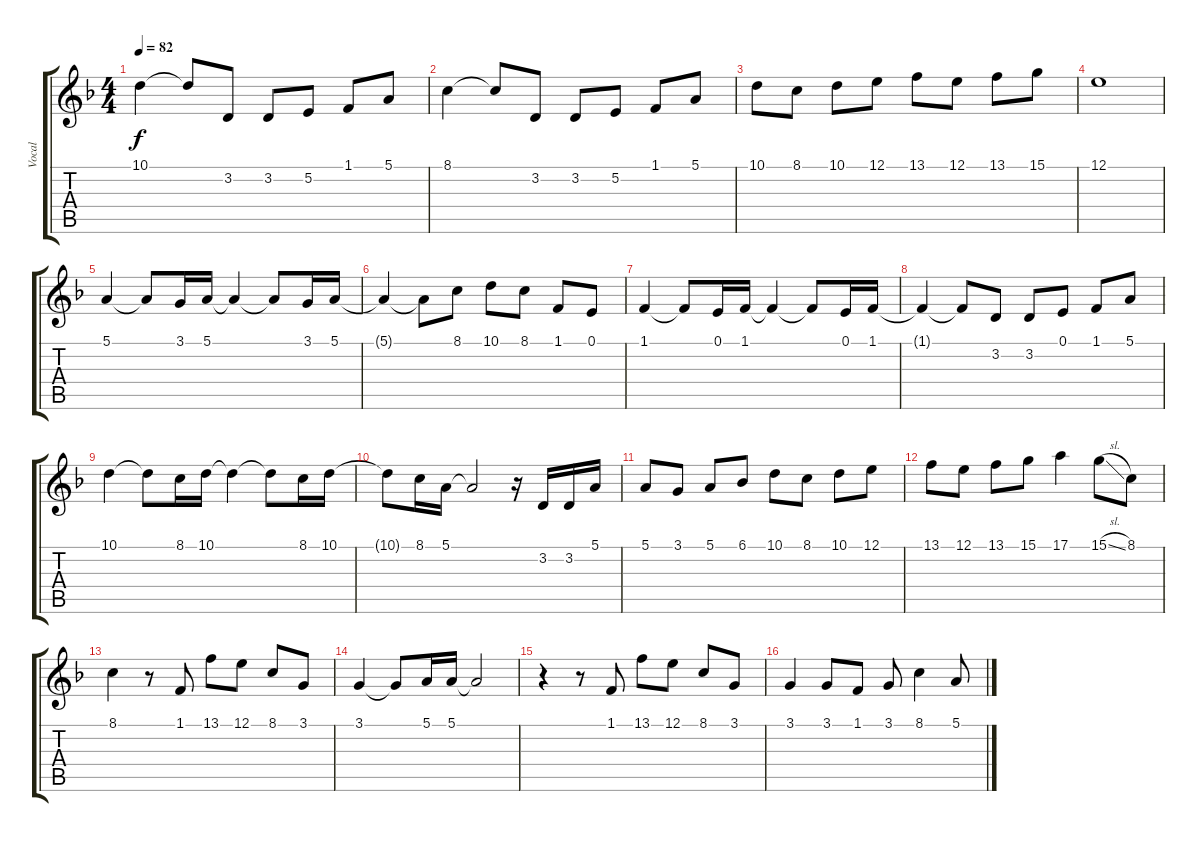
\track ("Vocal" "Vocal") {instrument oboe}
\staff {score tabs}
\tuning (E4 B3 G3 D3 A2 E2) {hide}
\ts (4 4)
\tempo 82
\clef g2
\ks f
10.1.4{dy f} 10.1{t}.8 3.2.8 3.2.8 5.2.8 1.1.8 5.1.8 |
8.1.4 8.1{t}.8 3.2.8 3.2.8 5.2.8 1.1.8 5.1.8 |
10.1.8 8.1.8 10.1.8 12.1.8 13.1.8 12.1.8 13.1.8 15.1.8 |
12.1.1 |
5.1.4 5.1{t}.8 3.1.16 5.1.16 5.1{t}.4 5.1{t}.8 3.1.16 5.1.16 |
5.1{t}.4 5.1{t}.8 8.1.8 10.1.8 8.1.8 1.1.8 0.1.8 |
1.1.4 1.1{t}.8 0.1.16 1.1.16 1.1{t}.4 1.1{t}.8 0.1.16 1.1.16 |
1.1{t}.4 1.1{t}.8 3.2.8 3.2.8 0.1.8 1.1.8 5.1.8 |
10.1.4 10.1{t}.8 8.1.16 10.1.16 10.1{t}.4 10.1{t}.8 8.1.16 10.1.16 |
10.1{t}.8 8.1.16 5.1.16 5.1{t}.2 r.16 3.2.16 3.2.16 5.1.16 |
5.1.8 3.1.8 5.1.8 6.1.8 10.1.8 8.1.8 10.1.8 12.1.8 |
13.1.8 12.1.8 13.1.8 15.1.8 17.1.4 15.1{sl}.8 8.1.8 |
8.1.4 r.8 1.1.8 13.1.8 12.1.8 8.1.8 3.1.8 |
3.1.4 3.1{t}.8 5.1.16 5.1.16 5.1{t}.2 |
r.4 r.8 1.1.8 13.1.8 12.1.8 8.1.8 3.1.8 |
3.1.4 3.1.8 1.1.8 3.1.8 8.1.4 5.1.8
